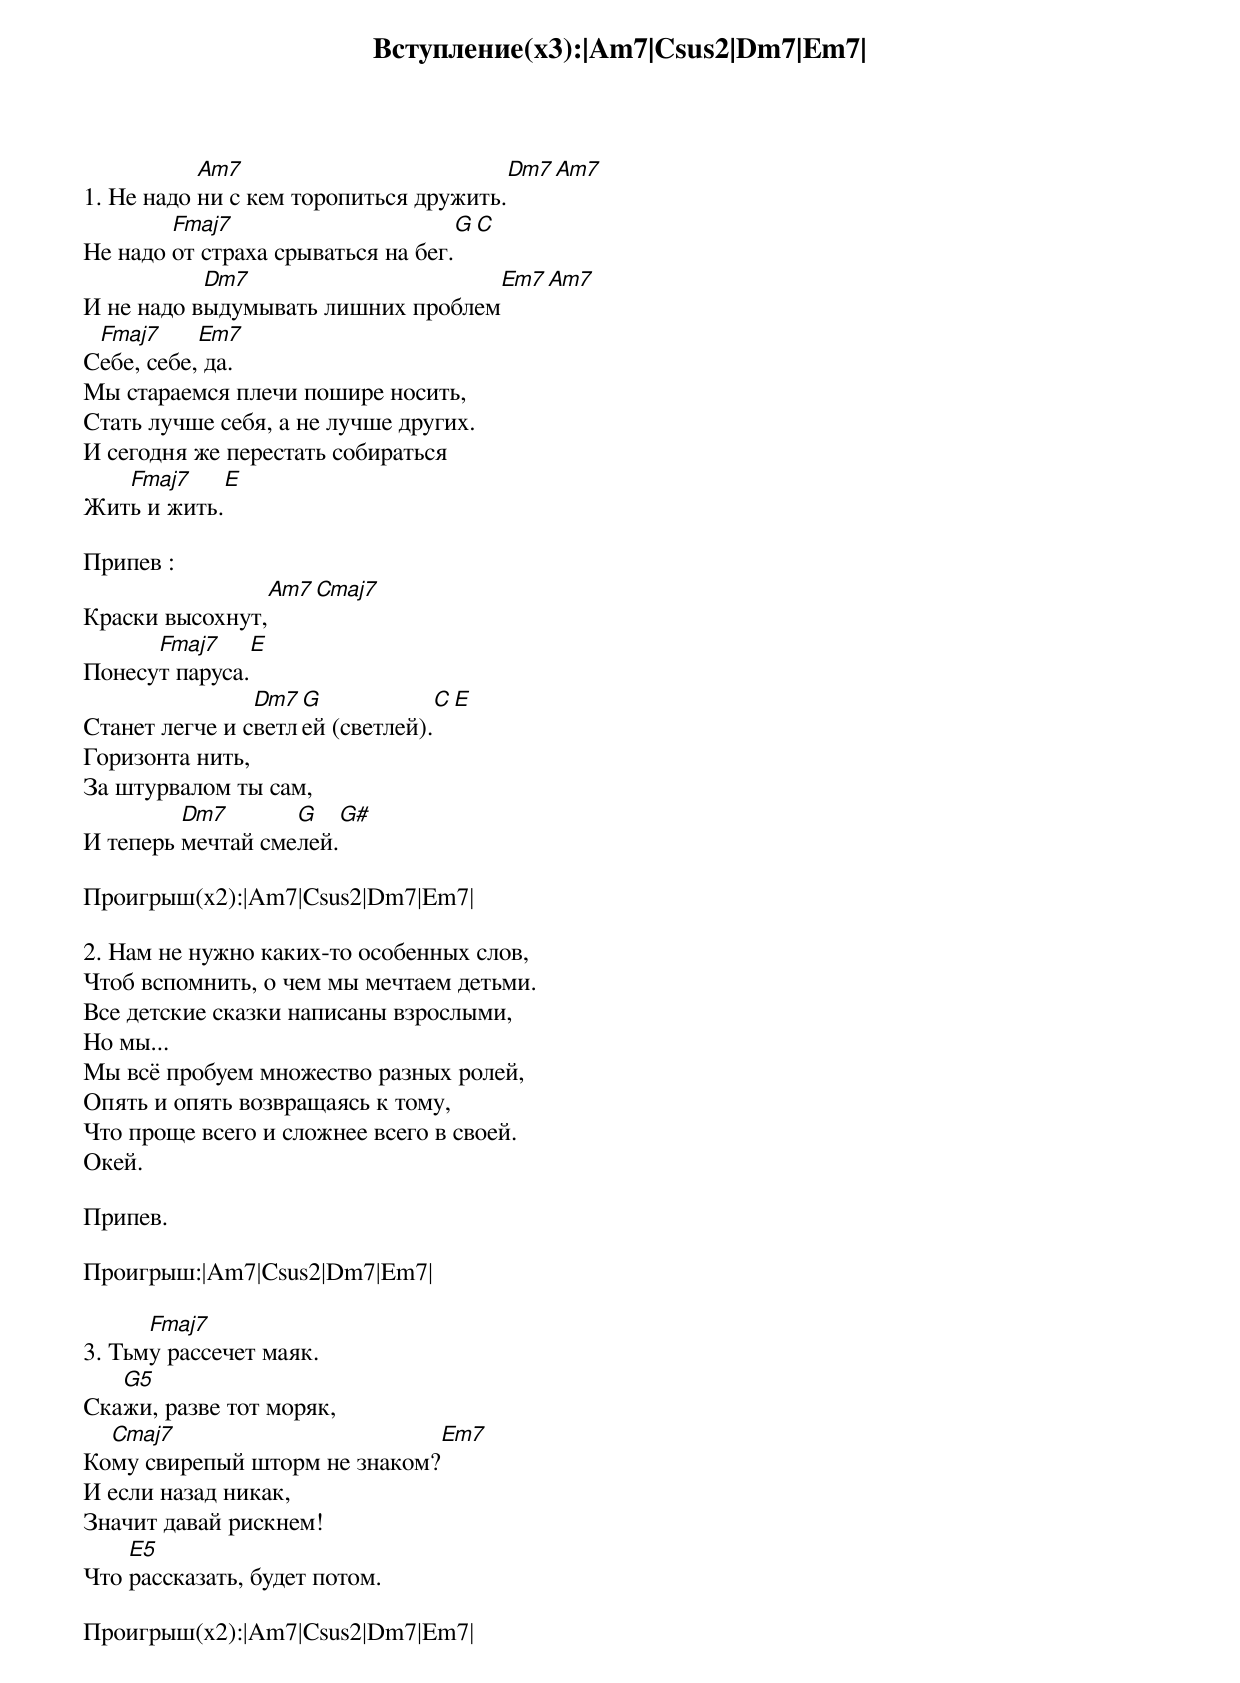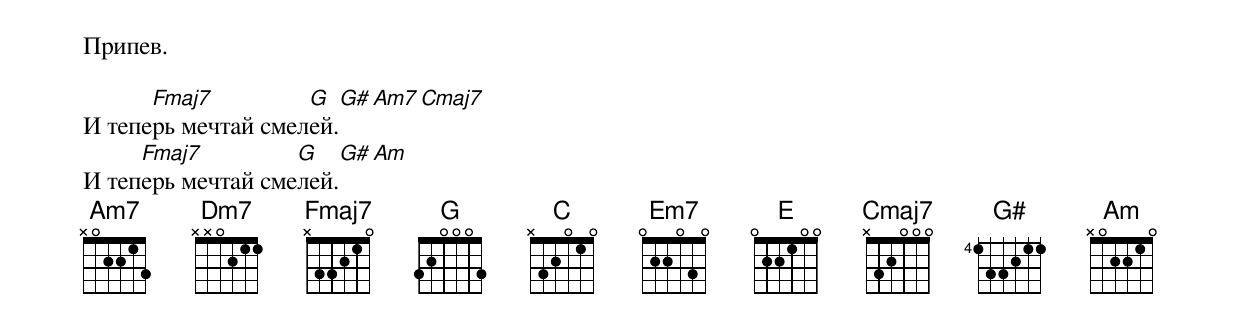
Вступление(x3):|Am7|Csus2|Dm7|Em7|

           Am7                          Dm7           Am7
1. Не надо ни с кем торопиться дружить.
        Fmaj7                       G                    C
Не надо от страха срываться на бег.
           Dm7                       Em7             Am7
И не надо выдумывать лишних проблем
 Fmaj7     Em7
Себе, себе, да.
Мы стараемся плечи пошире носить,
Стать лучше себя, а не лучше других.
И сегодня же перестать собираться
   Fmaj7           E
Жить и жить.

Припев :
                 Am7    Cmaj7
Краски высохнут,
      Fmaj7       E
Понесут паруса.
                Dm7 G               C           E
Станет легче и светлей (светлей).
Горизонта нить,
За штурвалом ты сам,
         Dm7       G        G#
И теперь мечтай смелей.

Проигрыш(x2):|Am7|Csus2|Dm7|Em7|

2. Нам не нужно каких-то особенных слов,
Чтоб вспомнить, о чем мы мечтаем детьми.
Все детские сказки написаны взрослыми,
Но мы...
Мы всё пробуем множество разных ролей,
Опять и опять возвращаясь к тому,
Что проще всего и сложнее всего в своей.
Окей.

Припев.

Проигрыш:|Am7|Csus2|Dm7|Em7|

      Fmaj7
3. Тьму рассечет маяк.
   G5
Скажи, разве тот моряк,
  Cmaj7                                        Em7
Кому свирепый шторм не знаком?
И если назад никак,
Значит давай рискнем!
    E5
Что рассказать, будет потом.

Проигрыш(x2):|Am7|Csus2|Dm7|Em7|

Припев.

      Fmaj7         G       G# Am7 Cmaj7
И теперь мечтай смелей.
     Fmaj7         G       G#   Am
И теперь мечтай смелей.
